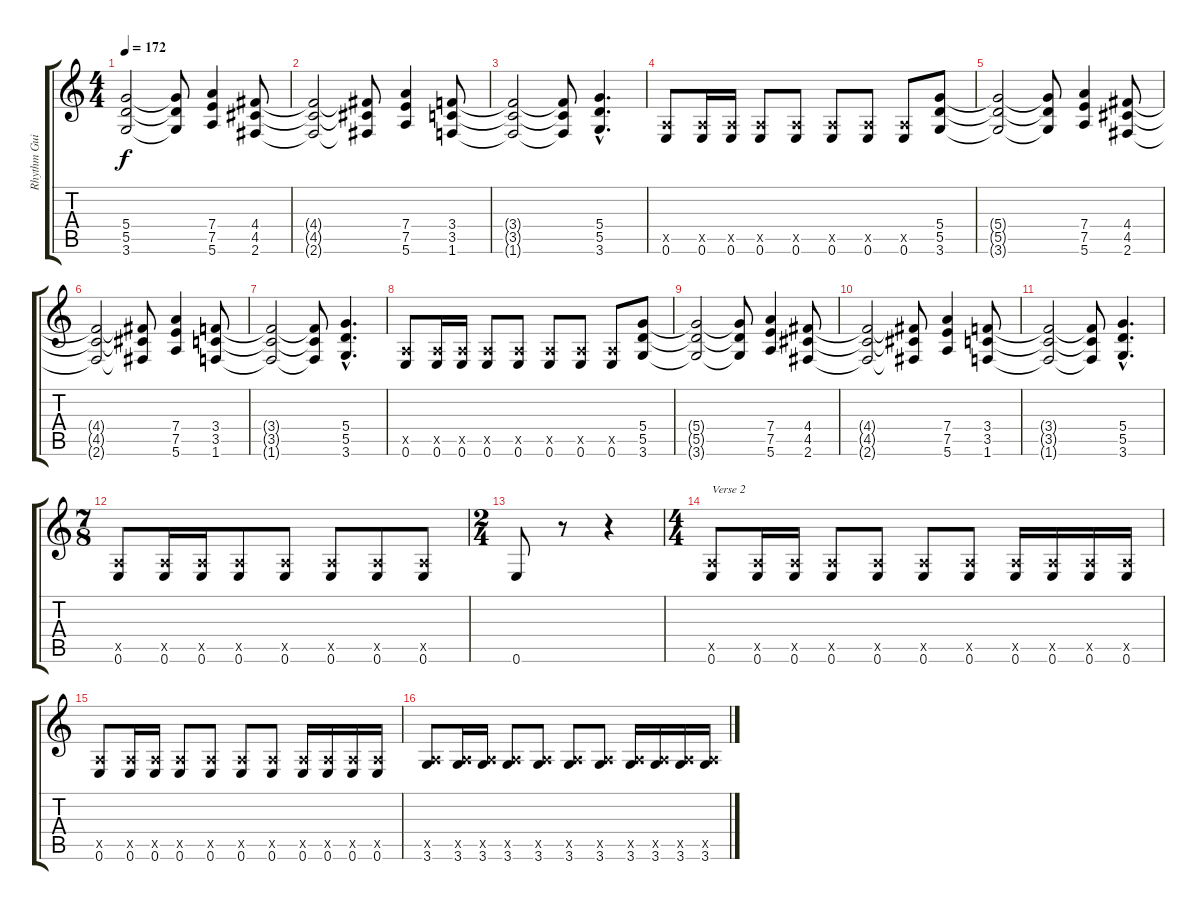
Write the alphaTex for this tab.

\track ("Rhythm Guitar 1" "Rhythm Gui") {instrument distortionguitar}
\staff {score tabs}
\tuning (E4 B3 G3 D3 A2 E2) {hide}
\ts (4 4)
\tempo 172
\clef g2
\ks c
(5.4{t} 5.5{t} 3.6{t}).2{dy f} (5.4{t} 5.5{t} 3.6{t}).8 (7.4 7.5 5.6).4 (4.4 4.5 2.6).8 |
(4.4{t} 4.5{t} 2.6{t}).2 (4.4{t} 4.5{t} 2.6{t}).8 (7.4 7.5 5.6).4 (3.4 3.5 1.6).8 |
(3.4{t} 3.5{t} 1.6{t}).2 (3.4{t} 3.5{t} 1.6{t}).8 (5.4{hac} 5.5{hac} 3.6{hac}).4{d} |
(0.5{x} 0.6).8 (0.5{x} 0.6).16 (0.5{x} 0.6).16 (0.5{x} 0.6).8 (0.5{x} 0.6).8 (0.5{x} 0.6).8 (0.5{x} 0.6).8 (0.5{x} 0.6).8 (5.4 5.5 3.6).8 |
(5.4{t} 5.5{t} 3.6{t}).2 (5.4{t} 5.5{t} 3.6{t}).8 (7.4 7.5 5.6).4 (4.4 4.5 2.6).8 |
(4.4{t} 4.5{t} 2.6{t}).2 (4.4{t} 4.5{t} 2.6{t}).8 (7.4 7.5 5.6).4 (3.4 3.5 1.6).8 |
(3.4{t} 3.5{t} 1.6{t}).2 (3.4{t} 3.5{t} 1.6{t}).8 (5.4{hac} 5.5{hac} 3.6{hac}).4{d} |
(0.5{x} 0.6).8 (0.5{x} 0.6).16 (0.5{x} 0.6).16 (0.5{x} 0.6).8 (0.5{x} 0.6).8 (0.5{x} 0.6).8 (0.5{x} 0.6).8 (0.5{x} 0.6).8 (5.4 5.5 3.6).8 |
(5.4{t} 5.5{t} 3.6{t}).2 (5.4{t} 5.5{t} 3.6{t}).8 (7.4 7.5 5.6).4 (4.4 4.5 2.6).8 |
(4.4{t} 4.5{t} 2.6{t}).2 (4.4{t} 4.5{t} 2.6{t}).8 (7.4 7.5 5.6).4 (3.4 3.5 1.6).8 |
(3.4{t} 3.5{t} 1.6{t}).2 (3.4{t} 3.5{t} 1.6{t}).8 (5.4{hac} 5.5{hac} 3.6{hac}).4{d} |
\ts (7 8)
(0.5{x} 0.6).8 (0.5{x} 0.6).16 (0.5{x} 0.6).16 (0.5{x} 0.6).8 (0.5{x} 0.6).8 (0.5{x} 0.6).8 (0.5{x} 0.6).8 (0.5{x} 0.6).8 |
\ts (2 4)
0.6.8 r.8 r.4 |
\ts (4 4)
(0.5{x} 0.6).8{txt "Verse 2"} (0.5{x} 0.6).16 (0.5{x} 0.6).16 (0.5{x} 0.6).8 (0.5{x} 0.6).8 (0.5{x} 0.6).8 (0.5{x} 0.6).8 (0.5{x} 0.6).16 (0.5{x} 0.6).16 (0.5{x} 0.6).16 (0.5{x} 0.6).16 |
(0.5{x} 0.6).8 (0.5{x} 0.6).16 (0.5{x} 0.6).16 (0.5{x} 0.6).8 (0.5{x} 0.6).8 (0.5{x} 0.6).8 (0.5{x} 0.6).8 (0.5{x} 0.6).16 (0.5{x} 0.6).16 (0.5{x} 0.6).16 (0.5{x} 0.6).16 |
(0.5{x} 3.6).8 (0.5{x} 3.6).16 (0.5{x} 3.6).16 (0.5{x} 3.6).8 (0.5{x} 3.6).8 (0.5{x} 3.6).8 (0.5{x} 3.6).8 (0.5{x} 3.6).16 (0.5{x} 3.6).16 (0.5{x} 3.6).16 (0.5{x} 3.6).16
